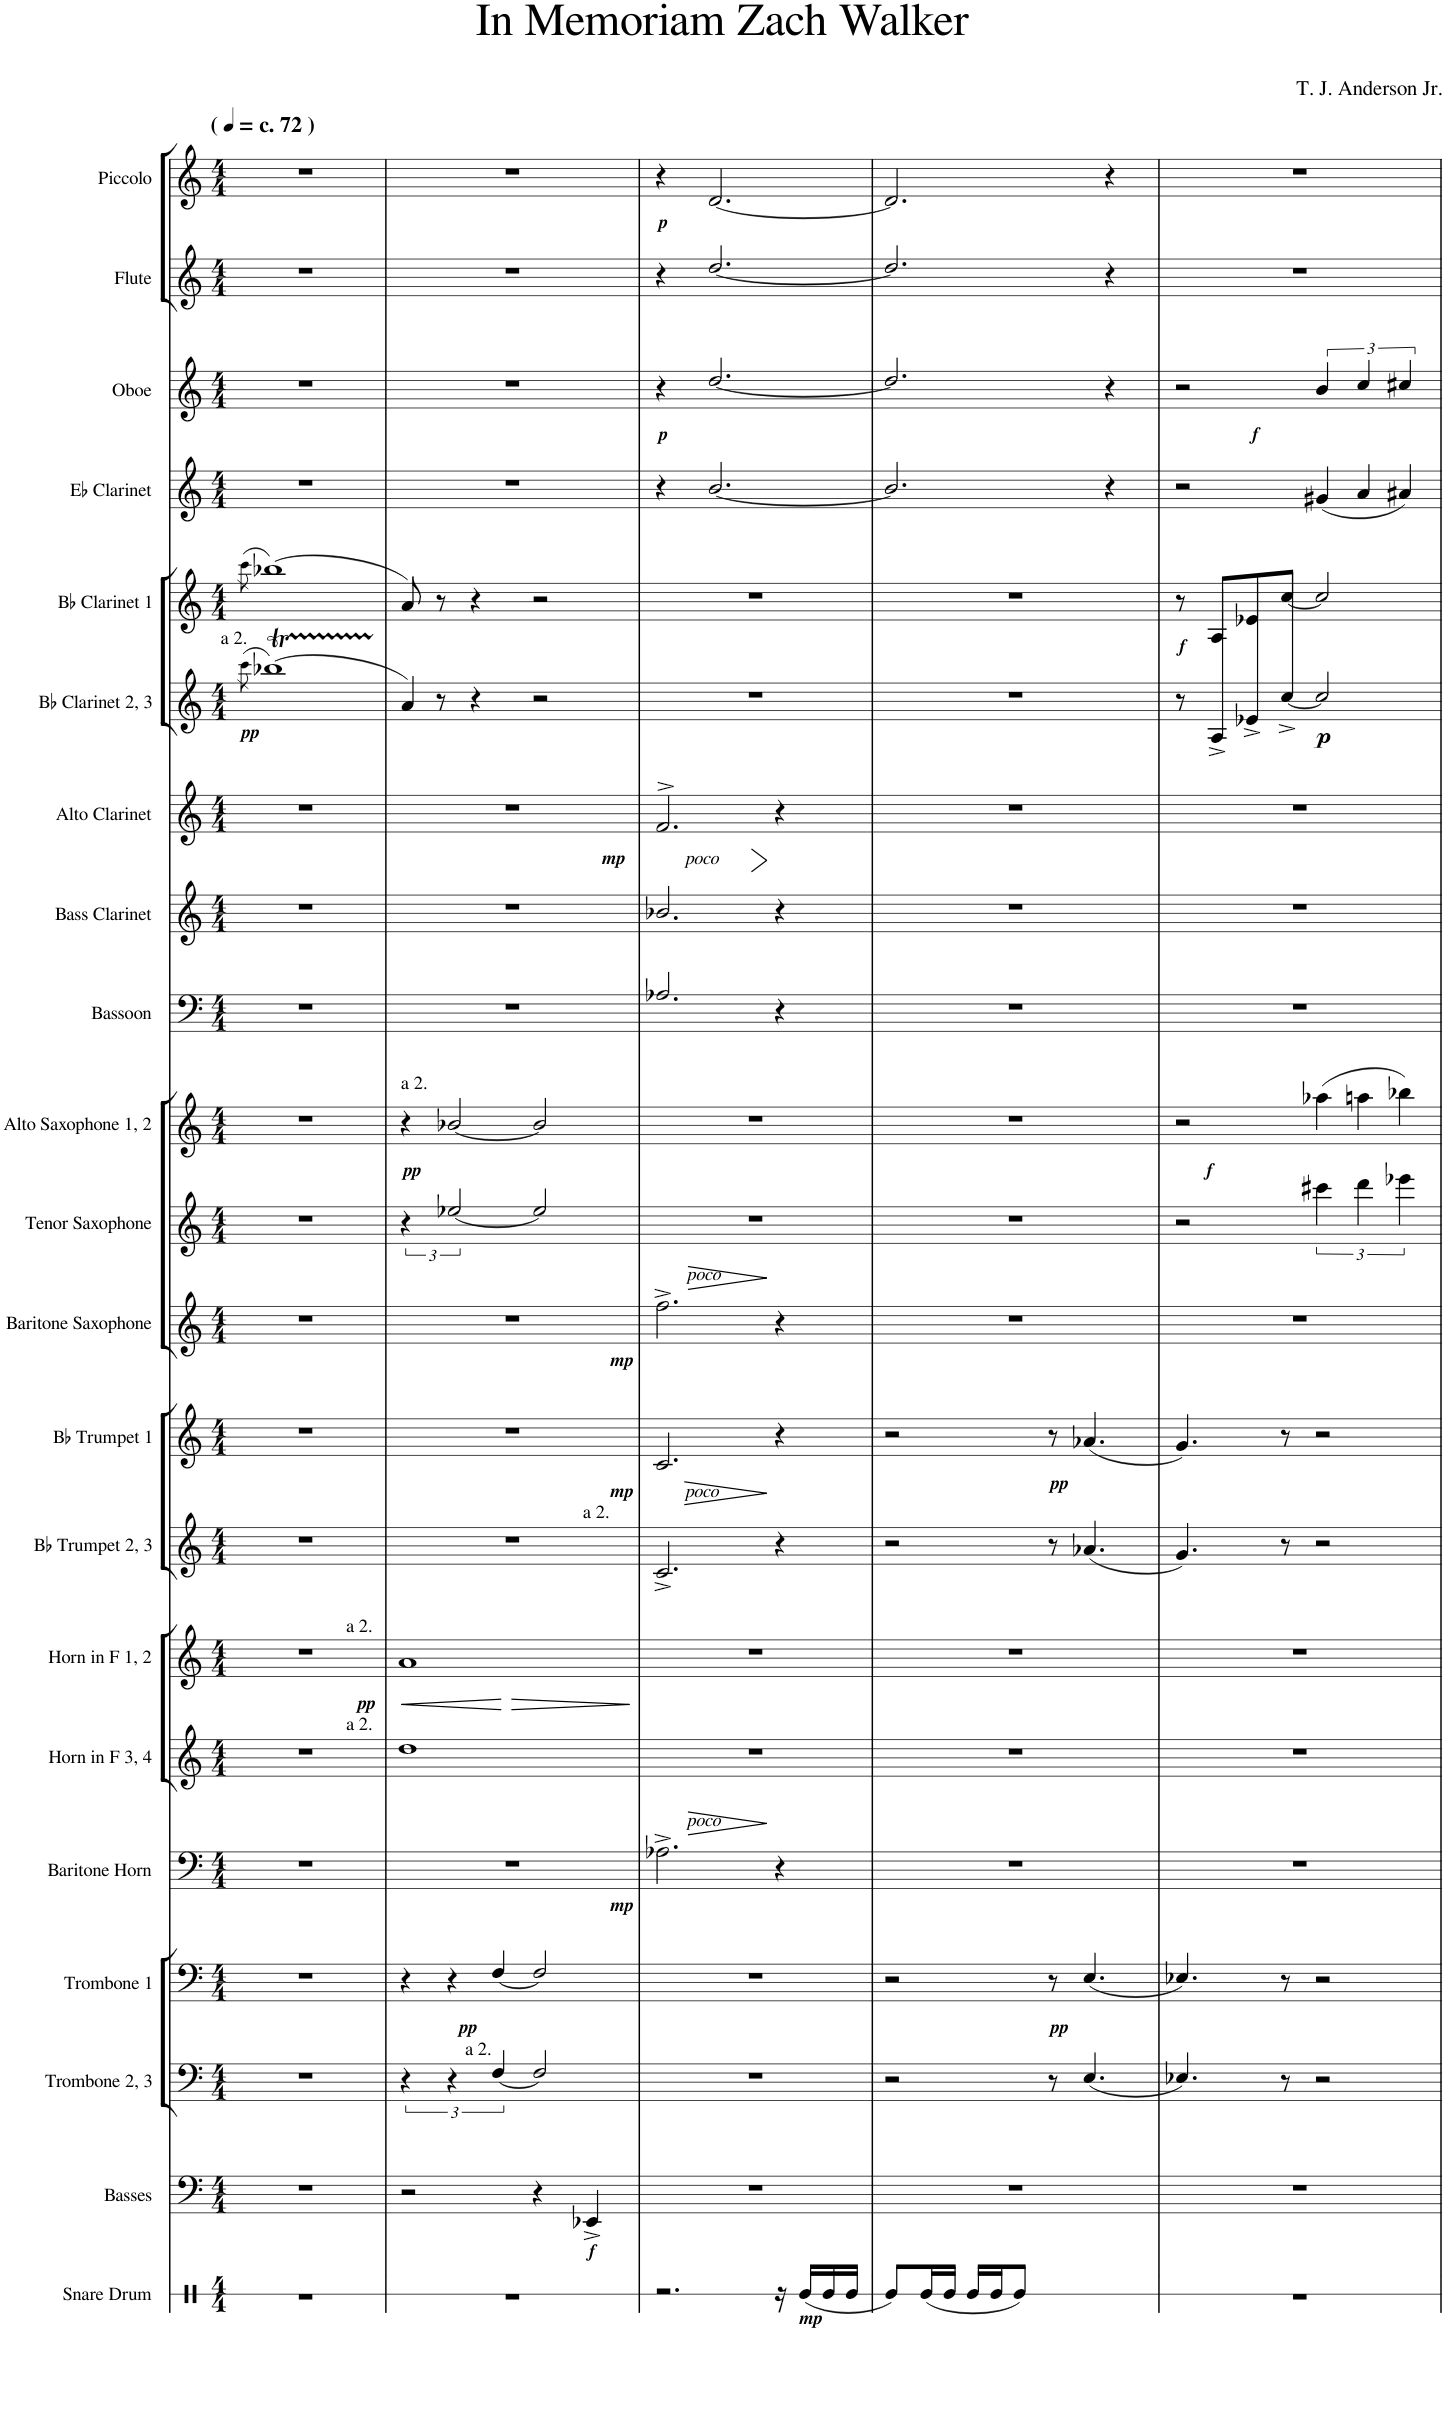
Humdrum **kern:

**kern	**kern	**kern	**kern	**kern	**dynam	**kern	**kern	**dynam	**kern	**kern	**dynam	**kern	**dynam	**kern	**kern	**kern	**kern	**kern	**dynam	**kern	**dynam	**kern	**kern	**kern	**kern	**kern
*part21	*part20	*part19	*part18	*part17	*part17	*part16	*part15	*part15	*part14	*part13	*part13	*part12	*part12	*part11	*part10	*part9	*part8	*part7	*part7	*part6	*part6	*part5	*part4	*part3	*part2	*part1
*staff21	*staff20	*staff19	*staff18	*staff17	*staff17	*staff16	*staff15	*staff15	*staff14	*staff13	*staff13	*staff12	*staff12	*staff11	*staff10	*staff9	*staff8	*staff7	*staff7	*staff6	*staff6	*staff5	*staff4	*staff3	*staff2	*staff1
*I"Snare Drum	*I"Basses	*I"Trombone 2, 3	*I"Trombone 1	*I"Baritone Horn	*	*I"Horn in F 3, 4	*I"Horn in F 1, 2	*	*I"Bb Trumpet 2, 3	*I"Bb Trumpet 1	*	*I"Baritone Saxophone	*	*I"Tenor Saxophone	*I"Alto Saxophone 1, 2	*I"Bassoon	*I"Bass Clarinet	*I"Alto Clarinet	*	*I"Bb Clarinet 2, 3	*	*I"Bb Clarinet 1	*I"Eb Clarinet	*I"Oboe	*I"Flute	*I"Piccolo
*I'Sn.	*	*I'Tbn. 2, 3	*I'Tbn. 1	*I'Bar. Hn.	*	*	*	*	*I'Bb Tpt. 2, 3	*I'Bb Tpt. 1	*	*I'Bar. Sax.	*	*I'T. Sax.	*I'A. Sax. 1, 2	*I'Bsn.	*I'B. Cl.	*I'A. Cl.	*	*I'Bb Cl. 2, 3	*	*I'Bb Cl. 1	*I'Eb Cl.	*I'Ob.	*I'Fl.	*I'Picc.
*stria1	*	*	*	*	*	*	*	*	*	*	*	*	*	*	*	*	*	*	*	*	*	*	*	*	*	*
*clefX	*clefF4	*clefF4	*clefF4	*clefF4	*	*clefG2	*clefG2	*	*clefG2	*clefG2	*	*clefG2	*	*clefG2	*clefG2	*clefF4	*clefG2	*clefG2	*	*clefG2	*	*clefG2	*clefG2	*clefG2	*clefG2	*clefG2
*	*Trd7c12	*	*	*Trd4c7	*	*Trd4c7	*Trd4c7	*	*Trd1c2	*Trd1c2	*	*Trd12c21	*	*Trd8c14	*Trd5c9	*	*Trd8c14	*Trd5c9	*	*Trd1c2	*	*Trd1c2	*Trd-2c-3	*	*	*Trd-7c-12
*k[]	*k[]	*k[]	*k[]	*k[]	*	*k[]	*k[]	*	*k[]	*k[]	*	*k[]	*	*k[]	*k[]	*k[]	*k[]	*k[]	*	*k[]	*	*k[]	*k[]	*k[]	*k[]	*k[]
*M4/4	*M4/4	*M4/4	*M4/4	*M4/4	*	*M4/4	*M4/4	*	*M4/4	*M4/4	*	*M4/4	*	*M4/4	*M4/4	*M4/4	*M4/4	*M4/4	*	*M4/4	*	*M4/4	*M4/4	*M4/4	*M4/4	*M4/4
=1	=1	=1	=1	=1	=1	=1	=1	=1	=1	=1	=1	=1	=1	=1	=1	=1	=1	=1	=1	=1	=1	=1	=1	=1	=1	=1
.	.	.	.	.	.	.	.	.	.	.	.	.	.	.	.	.	.	.	.	(8qccc\	.	(8qccc\	.	.	.	.
!	!	!	!	!	!	!	!	!	!	!	!	!	!	!	!	!	!	!	!	!	!	!	!	!	!	!LO:TX:a:B:t=(
!	!	!	!	!	!	!	!	!	!	!	!	!	!	!	!	!	!	!	!	!	!	!	!	!	!	!LO:TX:a:B:t=c. 72 )
!	!	!	!	!	!	!	!	!	!	!	!	!	!	!	!	!	!	!	!	!LO:TX:a:t=a 2.	!	!	!	!	!	!
!	!	!	!	!	!	!	!	!	!	!	!	!	!	!	!	!	!	!	!	!LO:TX:b:Bi:t=pp	!	!	!	!	!	!
1r	1r	1r	1r	1r	.	1r	1r	.	1r	1r	.	1r	.	1r	1r	1r	1r	1r	.	(1bb-XT)	.	(1bb-X)	1r	1r	1r	1r
=2	=2	=2	=2	=2	=2	=2	=2	=2	=2	=2	=2	=2	=2	=2	=2	=2	=2	=2	=2	=2	=2	=2	=2	=2	=2	=2
*	*	*	*Xtuplet	*	*	*	*	*	*	*	*	*	*	*	*	*	*	*	*	*	*	*	*	*	*	*
!	!	!	!	!	!	!	!	!LO:HP:b	!	!	!	!	!	!	!	!	!	!	!	!	!	!	!	!	!	!
!	!	!	!	!	!	!	!	!LO:HP:n=1:b	!	!	!	!	!	!	!	!	!	!	!	!	!	!	!	!	!	!
*	*	*	*	*	*	*	*	*	*	*	*	*	*	*	*Xtuplet	*	*	*	*	*	*	*	*	*	*	*
!	!	!	!	!	!	!	!	!	!	!	!	!	!	!	!LO:TX:a:t=a 2.	!	!	!	!	!	!	!	!	!	!	!
!	!	!	!	!	!	!	!	!	!	!	!	!	!	!	!LO:TX:b:Bi:t=pp	!	!	!	!	!	!	!	!	!	!	!
!	!	!	!	!	!	!	!LO:TX:a:t=a 2.	!	!	!	!	!	!	!	!	!	!	!	!	!	!	!	!	!	!	!
!	!	!	!	!	!	!	!LO:TX:b:Bi:t=pp	!	!	!	!	!	!	!	!	!	!	!	!	!	!	!	!	!	!	!
!	!	!	!	!	!	!LO:TX:a:t=a 2.	!	!	!	!	!	!	!	!	!	!	!	!	!	!	!	!	!	!	!	!
1r	2r	6r	6r	1r	.	1dd	1a	< >	1r	1r	.	1r	.	6r	6r	1r	1r	1r	.	8a/)	.	8a/)	1r	1r	1r	1r
.	.	.	.	.	.	.	.	.	.	.	.	.	.	.	.	.	.	.	.	8r	.	8r	.	.	.	.
!	!	!	!LO:TX:b:Bi:t=pp	!	!	!	!	!	!	!	!	!	!	!	!	!	!	!	!	!	!	!	!	!	!	!
.	.	6r	6r	.	.	.	.	.	.	.	.	.	.	[3ee-X/	[3b-X/	.	.	.	.	.	.	.	.	.	.	.
.	.	.	.	.	.	.	.	.	.	.	.	.	.	.	.	.	.	.	.	4r	.	4r	.	.	.	.
!	!	!LO:TX:a:t=a 2.	!	!	!	!	!	!	!	!	!	!	!	!	!	!	!	!	!	!	!	!	!	!	!	!
.	.	[6F/	[6F/	.	.	.	.	.	.	.	.	.	.	.	.	.	.	.	.	.	.	.	.	.	.	.
.	4r	2F/]	2F/]	.	.	.	.	.	.	.	.	.	.	2ee-/]	2b-/]	.	.	.	.	2r	.	2r	.	.	.	.
!	!LO:TX:b:Bi:t=f	!	!	!	!	!	!	!	!	!	!	!	!	!	!	!	!	!	!	!	!	!	!	!	!	!
.	4EE-X^/	.	.	.	.	.	.	.	.	.	.	.	.	.	.	.	.	.	.	.	.	.	.	.	.	.
.	.	.	.	.	.	.	.	[	.	.	.	.	.	.	.	.	.	.	.	.	.	.	.	.	.	.
=3	=3	=3	=3	=3	=3	=3	=3	=3	=3	=3	=3	=3	=3	=3	=3	=3	=3	=3	=3	=3	=3	=3	=3	=3	=3	=3
!	!	!	!	!	!	!	!	!	!	!	!	!	!	!	!	!	!	!	!	!	!	!	!	!	!	!LO:TX:b:Bi:t=p
!	!	!	!	!	!	!	!	!	!	!	!	!	!	!	!	!	!	!	!	!	!	!	!	!LO:TX:b:Bi:t=p	!	!
!	!	!	!	!	!	!	!	!	!	!	!	!	!	!	!	!	!	!LO:TX:b:Bi:t=mp	!	!	!	!	!	!	!	!
!	!	!	!	!	!	!	!	!	!	!	!	!	!	!	!	!	!	!LO:TX:b:i:t=poco	!	!	!	!	!	!	!	!
!	!	!	!	!	!	!	!	!	!	!	!	!LO:TX:a:i:t=poco	!	!	!	!	!	!	!	!	!	!	!	!	!	!
!	!	!	!	!	!	!	!	!	!	!	!	!LO:TX:b:Bi:t=mp	!	!	!	!	!	!	!	!	!	!	!	!	!	!
!	!	!	!	!	!	!	!	!	!	!LO:TX:b:Bi:t=mp	!	!	!	!	!	!	!	!	!	!	!	!	!	!	!	!
!	!	!	!	!	!	!	!	!	!	!LO:TX:b:i:t=poco	!	!	!	!	!	!	!	!	!	!	!	!	!	!	!	!
!	!	!	!	!	!	!	!	!	!LO:TX:a:t=a 2.	!	!	!	!	!	!	!	!	!	!	!	!	!	!	!	!	!
!	!	!	!	!LO:TX:a:i:t=poco	!	!	!	!	!	!	!	!	!	!	!	!	!	!	!	!	!	!	!	!	!	!
!	!	!	!	!LO:TX:b:Bi:t=mp	!	!	!	!	!	!	!	!	!	!	!	!	!	!	!	!	!	!	!	!	!	!
!	!	!	!	!	!LO:HP:b	!	!	!	!	!	!LO:HP:b	!	!LO:HP:b	!	!	!	!	!	!LO:HP:b	!	!	!	!	!	!	!
2.r	1r	1r	1r	2.A-X^\	>	1r	1r	.	2.c^/	2.c/	>	2.ff^\	>	1r	1r	2.A-X/	2.b-X/	2.f^>/	>	1r	.	1r	4r	4r	4r	4r
.	.	.	.	.	.	.	.	.	.	.	.	.	.	.	.	.	.	.	.	.	.	.	[2.b/	[2.dd/	[2.dd/	[2.d/
16r	.	.	.	4r	]	.	.	.	4r	4r	]	4r	]	.	.	4r	4r	4r	]	.	.	.	.	.	.	.
!LO:TX:b:Bi:t=mp	!	!	!	!	!	!	!	!	!	!	!	!	!	!	!	!	!	!	!	!	!	!	!	!	!	!
(16Re/LL	.	.	.	.	.	.	.	.	.	.	.	.	.	.	.	.	.	.	.	.	.	.	.	.	.	.
16Re/	.	.	.	.	.	.	.	.	.	.	.	.	.	.	.	.	.	.	.	.	.	.	.	.	.	.
16Re/JJ	.	.	.	.	.	.	.	.	.	.	.	.	.	.	.	.	.	.	.	.	.	.	.	.	.	.
.	.	.	.	.	.	.	.	]	.	.	.	.	.	.	.	.	.	.	.	.	.	.	.	.	.	.
=4	=4	=4	=4	=4	=4	=4	=4	=4	=4	=4	=4	=4	=4	=4	=4	=4	=4	=4	=4	=4	=4	=4	=4	=4	=4	=4
8Re/L)	1r	2r	2r	1r	.	1r	1r	.	2r	2r	.	1r	.	1r	1r	1r	1r	1r	.	1r	.	1r	2.b/]	2.dd/]	2.dd/]	2.d/]
(16Re/L	.	.	.	.	.	.	.	.	.	.	.	.	.	.	.	.	.	.	.	.	.	.	.	.	.	.
16Re/JJ	.	.	.	.	.	.	.	.	.	.	.	.	.	.	.	.	.	.	.	.	.	.	.	.	.	.
16Re/LL	.	.	.	.	.	.	.	.	.	.	.	.	.	.	.	.	.	.	.	.	.	.	.	.	.	.
16Re/J	.	.	.	.	.	.	.	.	.	.	.	.	.	.	.	.	.	.	.	.	.	.	.	.	.	.
8Re/J)	.	.	.	.	.	.	.	.	.	.	.	.	.	.	.	.	.	.	.	.	.	.	.	.	.	.
!	!	!	!	!	!	!	!	!	!	!LO:TX:b:Bi:t=pp	!	!	!	!	!	!	!	!	!	!	!	!	!	!	!	!
!	!	!	!LO:TX:b:Bi:t=pp	!	!	!	!	!	!	!	!	!	!	!	!	!	!	!	!	!	!	!	!	!	!	!
2ryy	.	8r	8r	.	.	.	.	.	8r	8r	.	.	.	.	.	.	.	.	.	.	.	.	.	.	.	.
.	.	(4.E/	(4.E/	.	.	.	.	.	(4.a-X/	(4.a-X/	.	.	.	.	.	.	.	.	.	.	.	.	.	.	.	.
.	.	.	.	.	.	.	.	.	.	.	.	.	.	.	.	.	.	.	.	.	.	.	4r	4r	4r	4r
=5	=5	=5	=5	=5	=5	=5	=5	=5	=5	=5	=5	=5	=5	=5	=5	=5	=5	=5	=5	=5	=5	=5	=5	=5	=5	=5
!	!	!	!	!	!	!	!	!	!	!	!	!	!	!	!	!	!	!	!	!	!	!	!	!LO:TX:b:Bi:t=f	!	!
!	!	!	!	!	!	!	!	!	!	!	!	!	!	!	!	!	!	!	!	!	!	!LO:TX:b:Bi:t=f	!	!	!	!
!	!	!	!	!	!	!	!	!	!	!	!	!	!	!	!LO:TX:b:Bi:t=f	!	!	!	!	!	!	!	!	!	!	!
1r	1r	4.E-X/)	4.E-X/)	1r	.	1r	1r	.	4.g/)	4.g/)	.	1r	.	2r	2r	1r	1r	1r	.	8r	.	8r	2r	2r	1r	1r
.	.	.	.	.	.	.	.	.	.	.	.	.	.	.	.	.	.	.	.	8A^/L	.	8A/L	.	.	.	.
.	.	.	.	.	.	.	.	.	.	.	.	.	.	.	.	.	.	.	.	8e-X^/	.	8e-X/	.	.	.	.
.	.	8r	8r	.	.	.	.	.	8r	8r	.	.	.	.	.	.	.	.	.	[8cc^/J	.	[8cc/J	.	.	.	.
*	*	*	*	*	*	*	*	*	*	*	*	*	*	*	*	*	*	*	*	*	*	*	*Xtuplet	*	*	*
!	!	!	!	!	!	!	!	!	!	!	!	!	!	!	!	!	!	!	!	!	!LO:DY:b	!	!	!	!	!
.	.	2r	2r	.	.	.	.	.	2r	2r	.	.	.	6ccc#X\	(6aa-X\	.	.	.	.	2cc/]	p	2cc/]	(6g#X/	6b/	.	.
.	.	.	.	.	.	.	.	.	.	.	.	.	.	6ddd\	6aan\	.	.	.	.	.	.	.	6a/	6cc/	.	.
.	.	.	.	.	.	.	.	.	.	.	.	.	.	6eee-X\	6bb-X\)	.	.	.	.	.	.	.	6a#X/)	6cc#X/	.	.
=	=	=	=	=	=	=	=	=	=	=	=	=	=	=	=	=	=	=	=	=	=	=	=	=	=	=
*-	*-	*-	*-	*-	*-	*-	*-	*-	*-	*-	*-	*-	*-	*-	*-	*-	*-	*-	*-	*-	*-	*-	*-	*-	*-	*-
